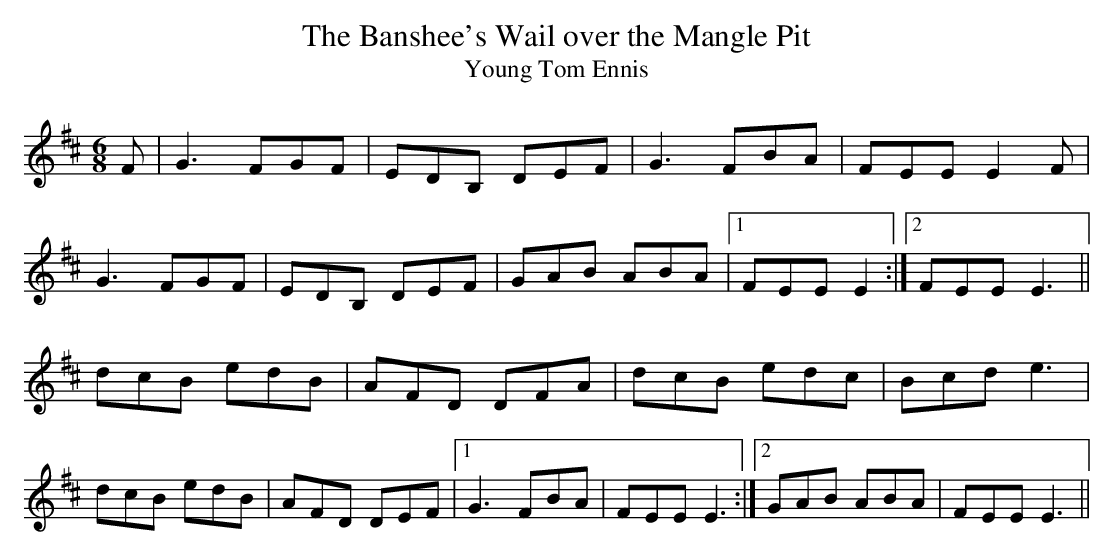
X:1
T:Banshee's Wail over the Mangle Pit, The
T:Young Tom Ennis
L:1/8
M:6/8
K:D
F|G3 FGF|EDB, DEF|G3 FBA|FEE E2F|
G3 FGF|EDB, DEF|GAB ABA|1 FEE E2:|2 FEE E3||
dcB edB|AFD DFA|dcB edc|Bcd e3|
dcB edB|AFD DEF|1 G3 FBA|FEE E3:|2 GAB ABA|FEE E3||
